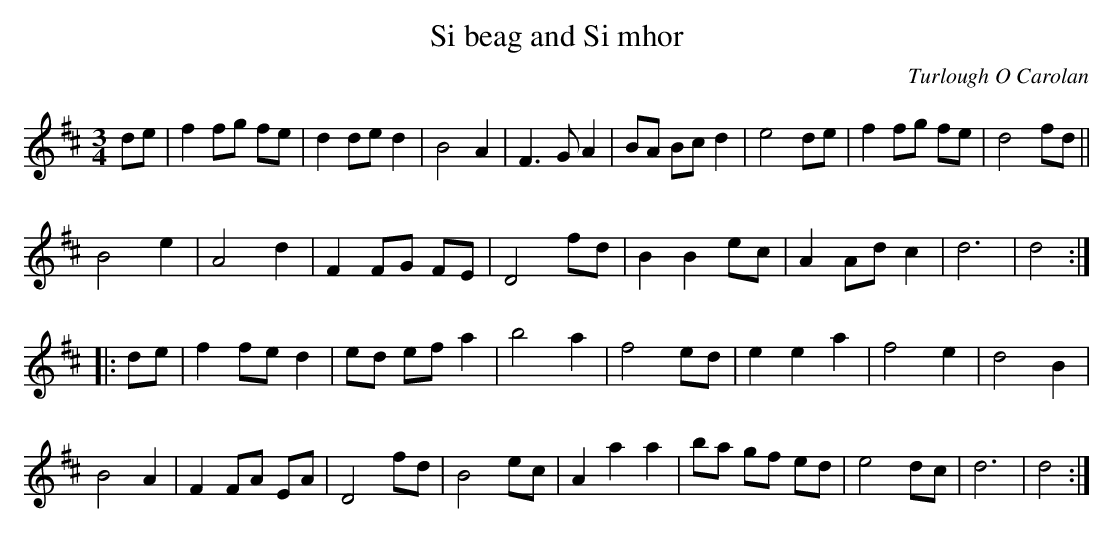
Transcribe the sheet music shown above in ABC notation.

X:1
T:Si beag and Si mhor
C:Turlough O Carolan
L:1/8
M:3/4
K:D
de|f2fg fe|d2de d2|B4A2|F3G A2|BA Bc d2|e4de|f2fg fe|d4fd||
B4e2|A4d2|F2FG FE|D4fd|B2B2ec|A2Ad c2|d6|d4:|
|:de|f2fe d2|ed ef a2|b4a2|f4ed|e2e2a2|f4e2|d4B2|
B4A2|F2FA EA|D4fd|B4ec|A2a2a2|ba gf ed|e4dc|d6|d4:|
